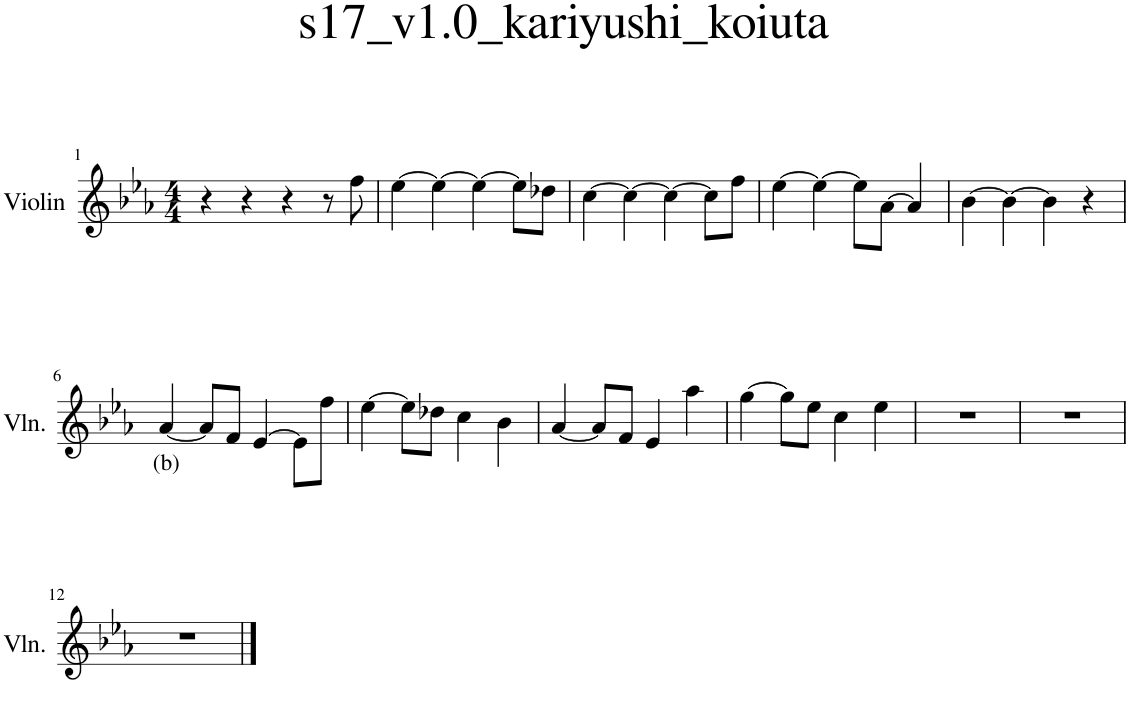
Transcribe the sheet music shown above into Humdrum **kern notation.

**kern	**text
*part1	*part1
*staff1	*staff1
*I"Violin	*
*I'Vln.	*
*clefG2	*
*k[b-e-a-]	*
*M4/4	*
=1	=1
4r	.
4r	.
4r	.
8r	.
8ff\	.
=2	=2
[4ee-\	.
4ee-\_	.
4ee-\_	.
8ee-\L]	.
8dd-X\J	.
=3	=3
[4cc\	.
4cc\_	.
4cc\_	.
8cc\L]	.
8ff\J	.
=4	=4
[4ee-\	.
4ee-\_	.
8ee-\L]	.
[8a-\J	.
4a-/]	.
=5	=5
[4b-\	.
4b-\_	.
4b-\]	.
4r	.
!!LO:LB:g=z
=6	=6
!	!LO:LY:b
[4a-/	(b)
8a-/L]	.
8f/J	.
[4e-/	.
8e-\L]	.
8ff\J	.
=7	=7
[4ee-\	.
8ee-\L]	.
8dd-X\J	.
4cc\	.
4b-\	.
=8	=8
[4a-/	.
8a-/L]	.
8f/J	.
4e-/	.
4aa-\	.
=9	=9
[4gg\	.
8gg\L]	.
8ee-\J	.
4cc\	.
4ee-\	.
=10	=10
1r	.
=11	=11
1r	.
!!LO:LB:g=z
=12	=12
1r	.
==	==
*-	*-
